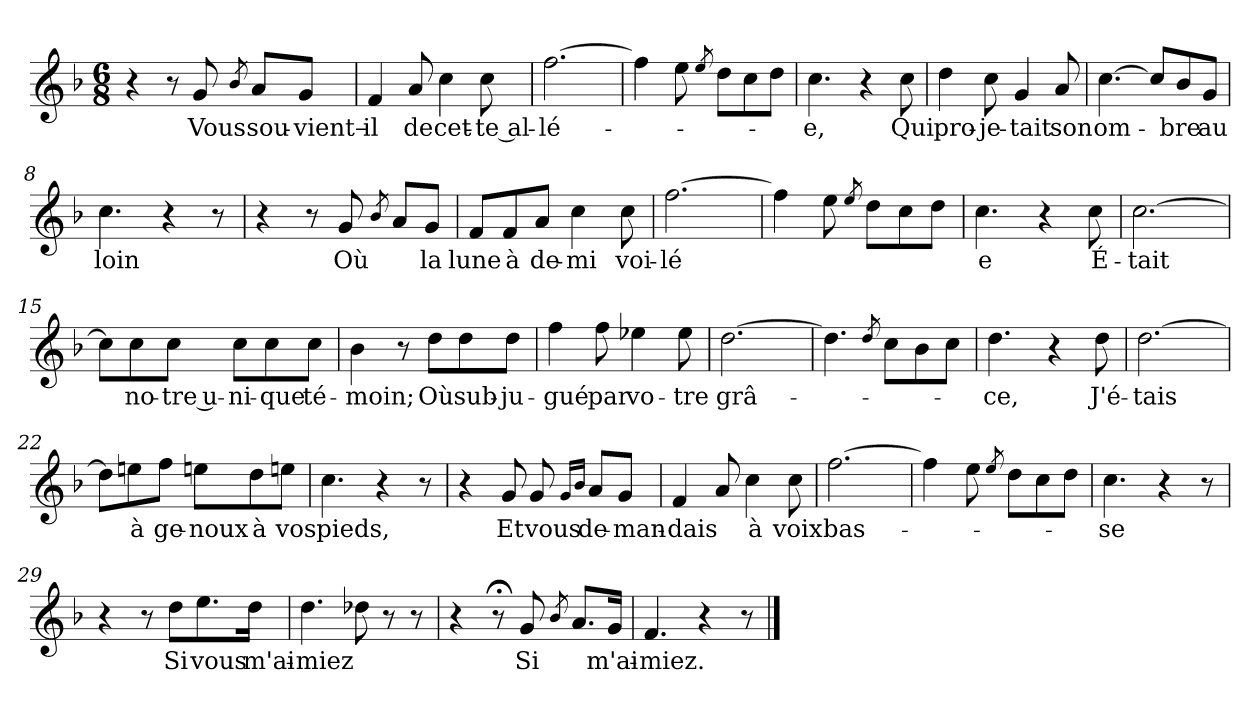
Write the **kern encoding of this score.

**kern	**text
*part1	*part1
*staff1	*staff1
*clefG2	*
*k[b-]	*
*M6/8	*
=1	=1
4r	.
8r	.
!	!LO:LY:b
8g/	Vous
8qb-/	.
!	!LO:LY:b
8a/L	sou-
!	!LO:LY:b
8g/J	-vient–
=2	=2
!	!LO:LY:b
4f/	il
!	!LO:LY:b
8a/	de
!	!LO:LY:b
4cc\	cet-
!	!LO:LY:b
8cc\	-te al-
=3	=3
!	!LO:LY:b
[2.ff\	-lé-
=4	=4
4ff\]	.
8ee\	.
8qee/	.
8dd\L	.
8cc\	.
8dd\J	.
=5	=5
!	!LO:LY:b
4.cc\	-e,
4r	.
!	!LO:LY:b
8cc\	Qui
=6	=6
!	!LO:LY:b
4dd\	pro-
!	!LO:LY:b
8cc\	-je-
!	!LO:LY:b
4g/	-tait
!	!LO:LY:b
8a/	son
=7	=7
!	!LO:LY:b
[4.cc\	om-
8cc/L]	.
!	!LO:LY:b
8b-/	-bre
!	!LO:LY:b
8g/J	au
=8	=8
!	!LO:LY:b
4.cc\	loin
4r	.
8r	.
!!LO:LB:g=z
=9	=9
4r	.
8r	.
!	!LO:LY:b
8g/	Où
8qb-/	.
8a/L	.
!	!LO:LY:b
8g/J	la
=10	=10
!	!LO:LY:b
8f/L	lune
!	!LO:LY:b
8f/	à
!	!LO:LY:b
8a/J	de-
!	!LO:LY:b
4cc\	-mi
!	!LO:LY:b
8cc\	voi-
=11	=11
!	!LO:LY:b
[2.ff\	-lé
=12	=12
4ff\]	.
8ee\	.
8qee/	.
8dd\L	.
8cc\	.
8dd\J	.
=13	=13
!	!LO:LY:b
4.cc\	-e
4r	.
!	!LO:LY:b
8cc\	É-
=14	=14
!	!LO:LY:b
[2.cc\	-tait
=15	=15
8cc\L]	.
!	!LO:LY:b
8cc\	no-
!	!LO:LY:b
8cc\J	-tre u-
!	!LO:LY:b
8cc\L	-ni-
!	!LO:LY:b
8cc\	-que
!	!LO:LY:b
8cc\J	té-
=16	=16
!	!LO:LY:b
4b-\	-moin;
8r	.
!	!LO:LY:b
8dd\L	Où
!	!LO:LY:b
8dd\	sub-
!	!LO:LY:b
8dd\J	-ju-
!!LO:LB:g=z
=17	=17
!	!LO:LY:b
4ff\	-gué
!	!LO:LY:b
8ff\	par
!	!LO:LY:b
4ee-X\	vo-
!	!LO:LY:b
8ee-\	-tre
=18	=18
!	!LO:LY:b
[2.dd\	grâ-
=19	=19
4.dd\]	.
8qdd/	.
8cc\L	.
8b-\	.
8cc\J	.
=20	=20
!	!LO:LY:b
4.dd\	-ce,
4r	.
!	!LO:LY:b
8dd\	J'é-
=21	=21
!	!LO:LY:b
[2.dd\	-tais
=22	=22
8dd\L]	.
!	!LO:LY:b
8een\	à
!	!LO:LY:b
8ff\J	ge-
!	!LO:LY:b
8een\L	-noux
!	!LO:LY:b
8dd\	à
!	!LO:LY:b
8een\J	vos
=23	=23
!	!LO:LY:b
4.cc\	pieds,
4r	.
8r	.
=24	=24
4r	.
!	!LO:LY:b
8g/	Et
!	!LO:LY:b
8g/	vous
16qg/LL	.
16qb-/JJ	.
!	!LO:LY:b
8a/L	de-
!	!LO:LY:b
8g/J	-man-
=25	=25
!	!LO:LY:b
4f/	-dais
8a/	.
!	!LO:LY:b
4cc\	à
!	!LO:LY:b
8cc\	voix
!!LO:LB:g=z
=26	=26
!	!LO:LY:b
[2.ff\	bas-
=27	=27
4ff\]	.
8ee\	.
8qee/	.
8dd\L	.
8cc\	.
8dd\J	.
=28	=28
!	!LO:LY:b
4.cc\	-se
4r	.
8r	.
=29	=29
4r	.
8r	.
!	!LO:LY:b
8dd\L	Si
!	!LO:LY:b
8.ee\	vous
!	!LO:LY:b
16dd\Jk	m'ai-
=30	=30
!	!LO:LY:b
4.dd\	-miez
8dd-X\	.
8r	.
8r	.
=31	=31
4r	.
8r;<	.
!	!LO:LY:b
8g/	Si
8qb-/	.
8.a/L	.
!	!LO:LY:b
16g/Jk	m'ai-
=32	=32
!	!LO:LY:b
4.f/	-miez.
4r	.
8r	.
==	==
*-	*-
